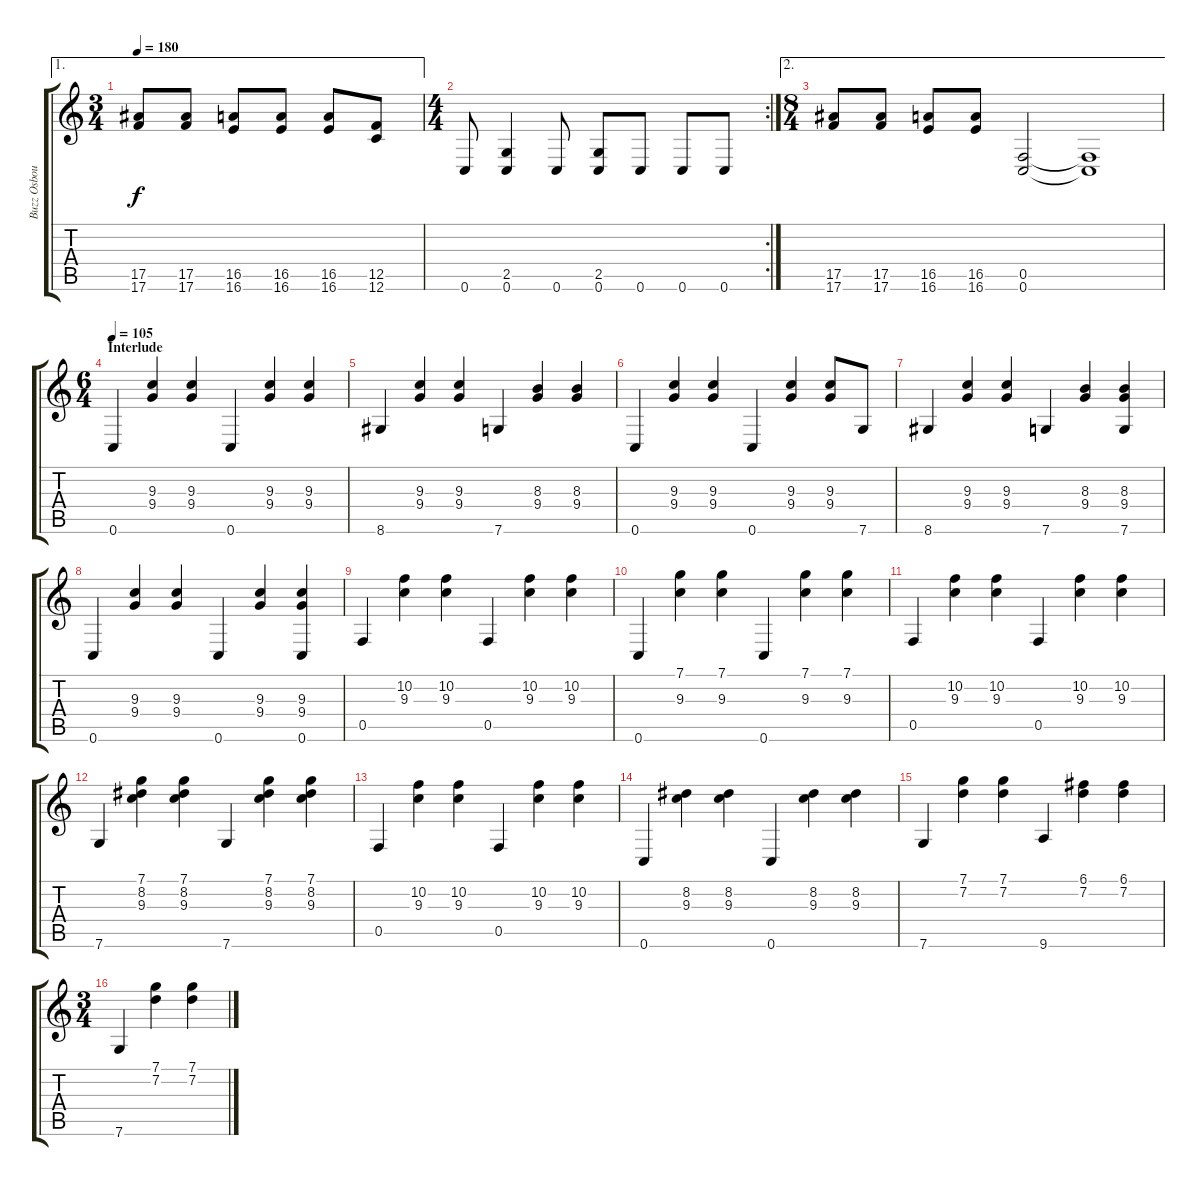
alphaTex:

\track ("Buzz Osbourne" "Buzz Osbou") {instrument distortionguitar}
\staff {score tabs}
\tuning (C4 G3 Eb3 Bb2 F2 C2) {hide}
\ae 1
\ts (3 4)
\tempo 180
\clef g2
\ks c
(17.5 17.6).8{dy f} (17.5 17.6).8 (16.5 16.6).8 (16.5 16.6).8 (16.5 16.6).8 (12.5 12.6).8 |
\rc 2
\ts (4 4)
0.6.8 (2.5 0.6).4 0.6.8 (2.5 0.6).8 0.6.8 0.6.8 0.6.8 |
\ae 2
\ts (8 4)
(17.5 17.6).8 (17.5 17.6).8 (16.5 16.6).8 (16.5 16.6).8 (0.5 0.6).2{volume 7} (0.5{t} 0.6{t}).1 |
\ts (6 4)
\section ("" "Interlude")
\tempo 105
0.6.4{volume 9 instrument acousticgrandpiano} (9.3 9.4).4 (9.3 9.4).4 0.6.4 (9.3 9.4).4 (9.3 9.4).4 |
8.6.4 (9.3 9.4).4 (9.3 9.4).4 7.6.4 (8.3 9.4).4 (8.3 9.4).4 |
0.6.4 (9.3 9.4).4 (9.3 9.4).4 0.6.4 (9.3 9.4).4 (9.3 9.4).8 7.6.8 |
8.6.4 (9.3 9.4).4 (9.3 9.4).4 7.6.4 (8.3 9.4).4 (8.3 9.4 7.6).4 |
0.6.4 (9.3 9.4).4 (9.3 9.4).4 0.6.4 (9.3 9.4).4 (9.3 9.4 0.6).4 |
0.5.4 (10.2 9.3).4 (10.2 9.3).4 0.5.4 (10.2 9.3).4 (10.2 9.3).4 |
0.6.4 (7.1 9.3).4 (7.1 9.3).4 0.6.4 (7.1 9.3).4 (7.1 9.3).4 |
0.5.4 (10.2 9.3).4 (10.2 9.3).4 0.5.4 (10.2 9.3).4 (10.2 9.3).4 |
7.6.4 (7.1 8.2 9.3).4 (7.1 8.2 9.3).4 7.6.4 (7.1 8.2 9.3).4 (7.1 8.2 9.3).4 |
0.5.4 (10.2 9.3).4 (10.2 9.3).4 0.5.4 (10.2 9.3).4 (10.2 9.3).4 |
0.6.4 (8.2 9.3).4 (8.2 9.3).4 0.6.4 (8.2 9.3).4 (8.2 9.3).4 |
7.6.4 (7.1 7.2).4 (7.1 7.2).4 9.6.4 (6.1 7.2).4 (6.1 7.2).4 |
\ts (3 4)
7.6.4 (7.1 7.2).4 (7.1 7.2).4
